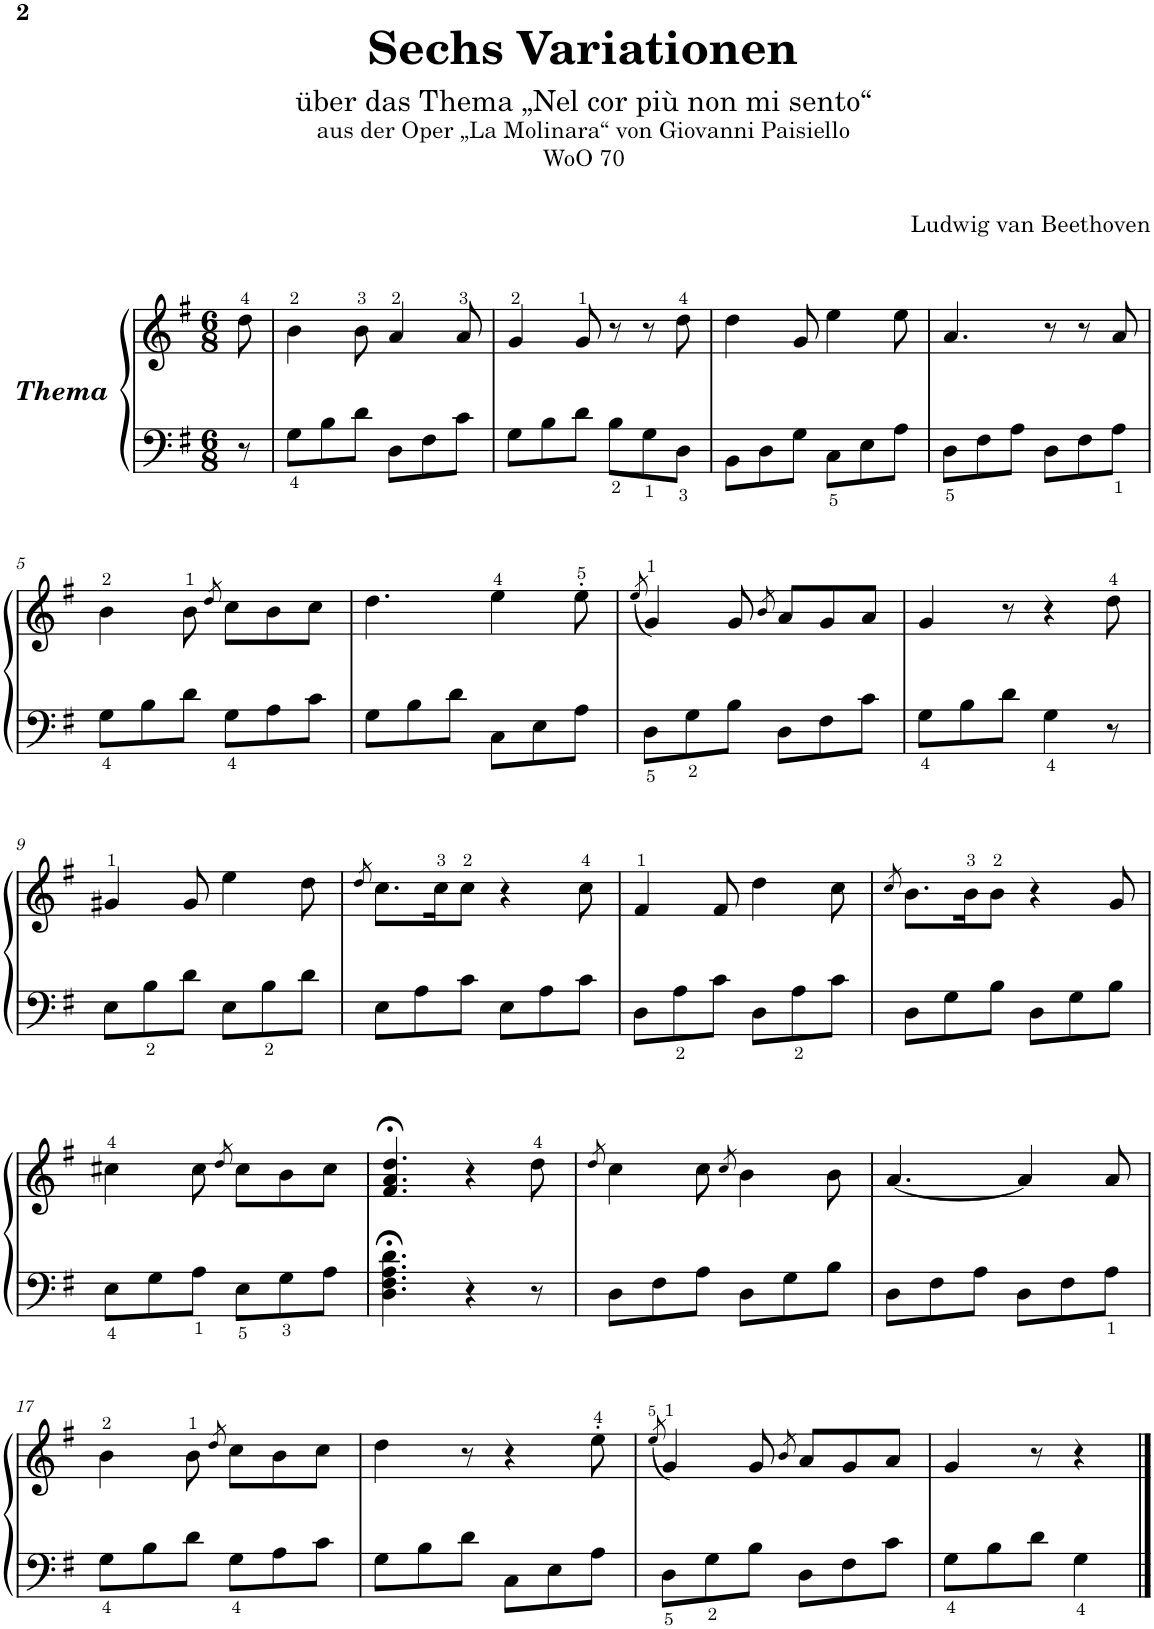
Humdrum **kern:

**kern	**kern
*part1	*part1
*staff2	*staff1
*I"Thema	*
*stria5	*stria5
*clefF4	*clefG2
*k[f#]	*k[f#]
*M6/8	*M6/8
=	=
8r	8dd\
=1	=1
8G\L	4b\
8B\	.
8d\J	8b\
8D\L	4a/
8F#\	.
8c\J	8a/
=2	=2
8G\L	4g/
8B\	.
8d\J	8g/
8B\L	8r
8G\	8r
8D\J	8dd\
=3	=3
8BB\L	4dd\
8D\	.
8G\J	8g/
8C\L	4ee\
8E\	.
8A\J	8ee\
=4	=4
8D\L	4.a/
8F#\	.
8A\J	.
8D\L	8r
8F#\	8r
8A\J	8a/
!!LO:LB:g=z
=5	=5
8G\L	4b\
8B\	.
8d\J	8b\
.	8qdd/
8G\L	8cc\L
8A\	8b\
8c\J	8cc\J
=6	=6
8G\L	4.dd\
8B\	.
8d\J	.
8C\L	4ee\
8E\	.
8A\J	8ee'\
=7	=7
.	(8qee/
8D\L	4g/)
8G\	.
8B\J	8g/
.	8qb/
8D\L	8a/L
8F#\	8g/
8c\J	8a/J
=8	=8
8G\L	4g/
8B\	.
8d\J	8r
4G\	4r
8r	8dd\
!!LO:LB:g=z
=9	=9
8E\L	4g#X/
8B\	.
8d\J	8g#/
8E\L	4ee\
8B\	.
8d\J	8dd\
=10	=10
.	8qdd/
8E\L	8.cc\L
8A\	.
.	16cc\K
8c\J	8cc\J
8E\L	4r
8A\	.
8c\J	8cc\
=11	=11
8D\L	4f#/
8A\	.
8c\J	8f#/
8D\L	4dd\
8A\	.
8c\J	8cc\
=12	=12
.	8qcc/
8D\L	8.b\L
8G\	.
.	16b\K
8B\J	8b\J
8D\L	4r
8G\	.
8B\J	8g/
!!LO:LB:g=z
=13	=13
8E\L	4cc#X\
8G\	.
8A\J	8cc#\
.	8qdd/
8E\L	8cc#\L
8G\	8b\
8A\J	8cc#\J
=14	=14
4.D\;< 4.F#\;< 4.A\;< 4.d\;<	4.f#/;< 4.a/;< 4.dd/;<
4r	4r
8r	8dd\
=15	=15
.	8qdd/
8D\L	4cc\
8F#\	.
8A\J	8cc\
.	8qcc/
8D\L	4b\
8G\	.
8B\J	8b\
=16	=16
8D\L	[4.a/
8F#\	.
8A\J	.
8D\L	4a/]
8F#\	.
8A\J	8a/
!!LO:LB:g=z
=17	=17
8G\L	4b\
8B\	.
8d\J	8b\
.	8qdd/
8G\L	8cc\L
8A\	8b\
8c\J	8cc\J
=18	=18
8G\L	4dd\
8B\	.
8d\J	8r
8C\L	4r
8E\	.
8A\J	8ee'\
=19	=19
.	(8qee/
8D\L	4g/)
8G\	.
8B\J	8g/
.	8qb/
8D\L	8a/L
8F#\	8g/
8c\J	8a/J
=20	=20
8G\L	4g/
8B\	.
8d\J	8r
4G\	4r
==	==
*-	*-
